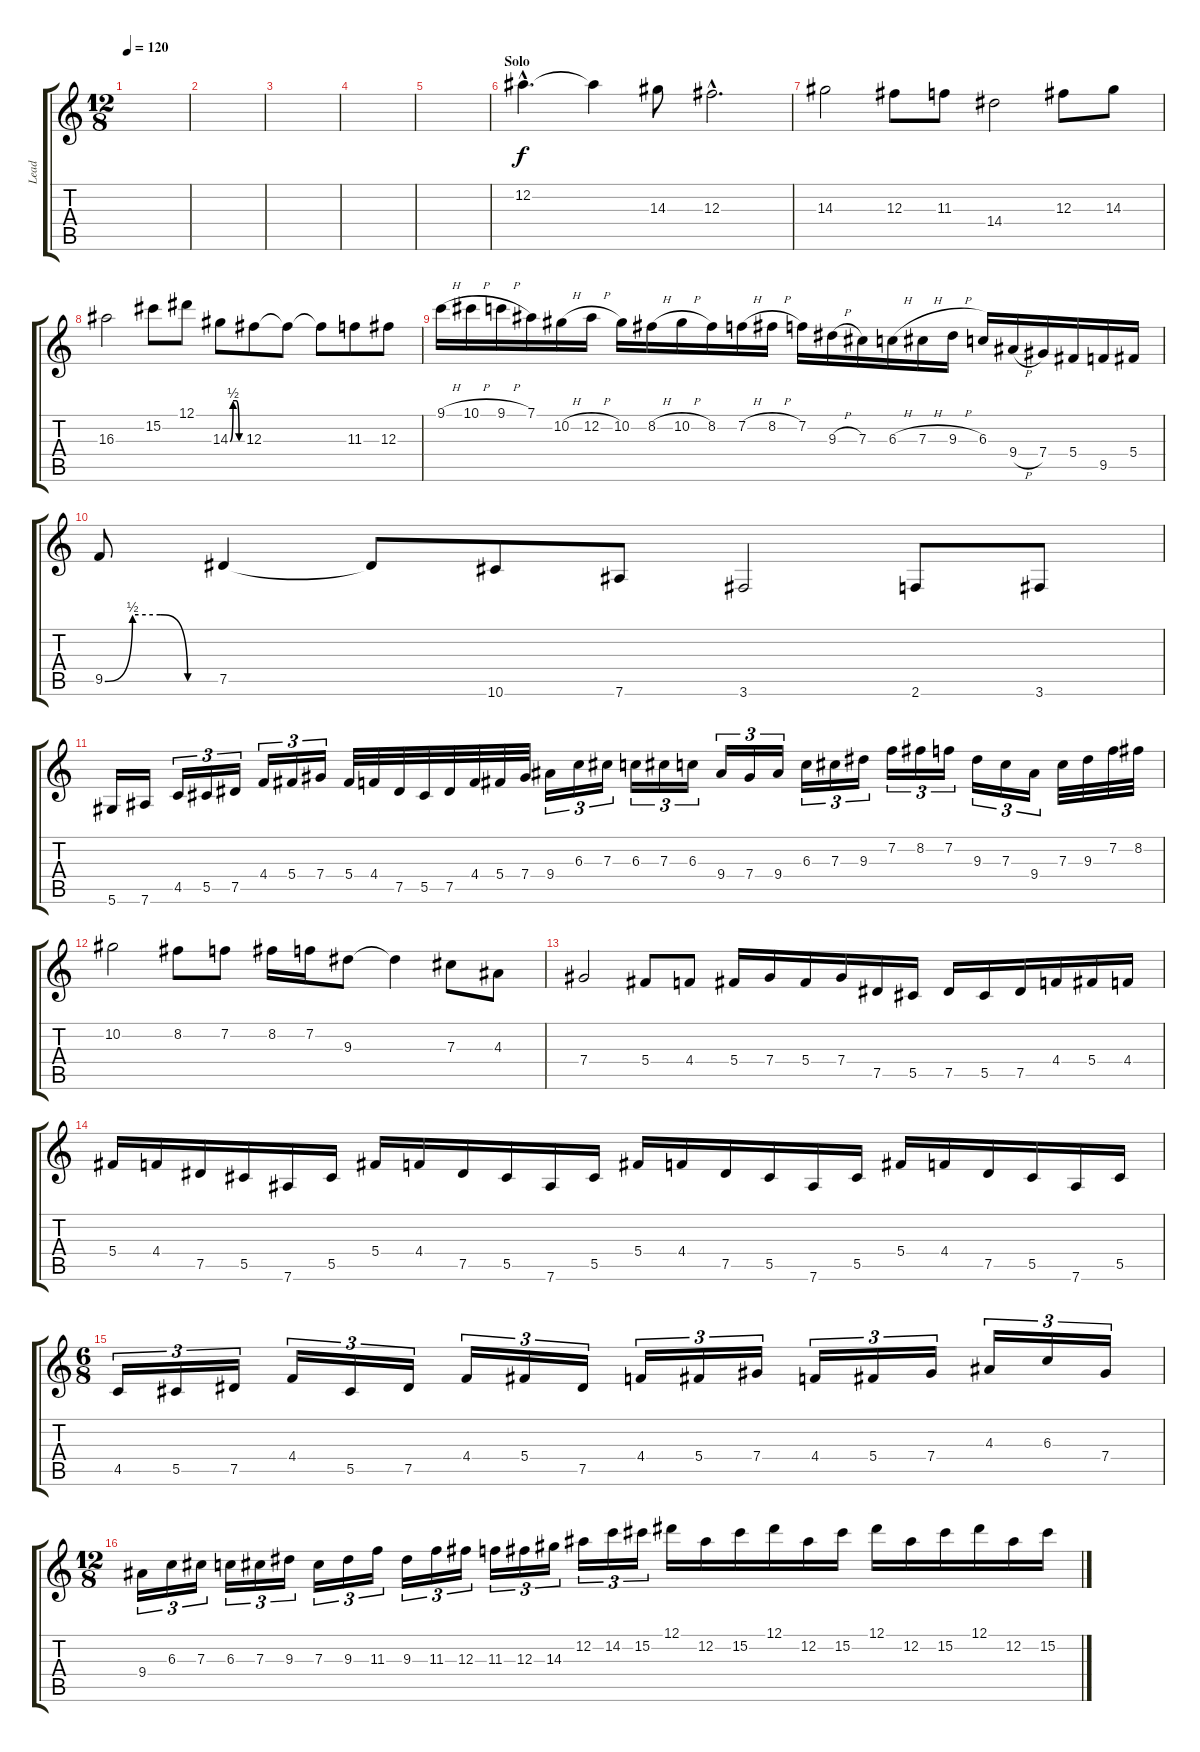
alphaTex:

\track ("Lead" "Lead") {instrument distortionguitar}
\staff {score tabs}
\tuning (Eb4 Bb3 Gb3 Db3 Ab2 Eb2) {hide}
\ts (12 8)
\tempo 120
\clef g2
\ks c
|
|
|
|
|
\section ("" "Solo")
12.2{hac}.4{d} 12.2{t}.4 14.3.8 12.3{hac}.2{d} |
14.3.2 12.3.8 11.3.8 14.4.2 12.3.8 14.3.8 |
16.3.2 15.2.8 12.1.8 14.3{be (custom 0 0 15 2 30 2 45 0 60 0)}.8 12.3.8 12.3{t}.8 12.3{t}.8 11.3.8 12.3.8 |
9.1{h}.16 10.1{h}.16 9.1{h}.16 7.1.16 10.2{h}.16 12.2{h}.16 10.2.16 8.2{h}.16 10.2{h}.16 8.2.16 7.2{h}.16 8.2{h}.16 7.2.16 9.3{h}.16 7.3.16 6.3{h}.16 7.3{h}.16 9.3{h}.16 6.3.16 9.4{h}.16 7.4.16 5.4.16 9.5.16 5.4.16 |
9.5{be (custom 0 0 15 2 30 2 45 0 60 0)}.8 7.5.4 7.5{t}.8 10.6.8 7.6.8 3.6.2 2.6.8 3.6.8 |
5.6.16 7.6.16 4.5.16{tu (3 2)} 5.5.16{tu (3 2)} 7.5.16{tu (3 2)} 4.4.16{tu (3 2)} 5.4.16{tu (3 2)} 7.4.16{tu (3 2)} 5.4.32 4.4.32 7.5.32 5.5.32 7.5.32 4.4.32 5.4.32 7.4.32 9.4.16{tu (3 2)} 6.3.16{tu (3 2)} 7.3.16{tu (3 2)} 6.3.16{tu (3 2)} 7.3.16{tu (3 2)} 6.3.16{tu (3 2)} 9.4.16{tu (3 2)} 7.4.16{tu (3 2)} 9.4.16{tu (3 2)} 6.3.16{tu (3 2)} 7.3.16{tu (3 2)} 9.3.16{tu (3 2)} 7.2.16{tu (3 2)} 8.2.16{tu (3 2)} 7.2.16{tu (3 2)} 9.3.16{tu (3 2)} 7.3.16{tu (3 2)} 9.4.16{tu (3 2)} 7.3.32 9.3.32 7.2.32 8.2.32 |
10.2.2 8.2.8 7.2.8 8.2.16 7.2.16 9.3.8 9.3{t}.4 7.3.8 4.3.8 |
7.4.2 5.4.8 4.4.8 5.4.16 7.4.16 5.4.16 7.4.16 7.5.16 5.5.16 7.5.16 5.5.16 7.5.16 4.4.16 5.4.16 4.4.16 |
5.4.16 4.4.16 7.5.16 5.5.16 7.6.16 5.5.16 5.4.16 4.4.16 7.5.16 5.5.16 7.6.16 5.5.16 5.4.16 4.4.16 7.5.16 5.5.16 7.6.16 5.5.16 5.4.16 4.4.16 7.5.16 5.5.16 7.6.16 5.5.16 |
\ts (6 8)
4.5.16{tu (3 2)} 5.5.16{tu (3 2)} 7.5.16{tu (3 2)} 4.4.16{tu (3 2)} 5.5.16{tu (3 2)} 7.5.16{tu (3 2)} 4.4.16{tu (3 2)} 5.4.16{tu (3 2)} 7.5.16{tu (3 2)} 4.4.16{tu (3 2)} 5.4.16{tu (3 2)} 7.4.16{tu (3 2)} 4.4.16{tu (3 2)} 5.4.16{tu (3 2)} 7.4.16{tu (3 2)} 4.3.16{tu (3 2)} 6.3.16{tu (3 2)} 7.4.16{tu (3 2)} |
\ts (12 8)
9.4.16{tu (3 2)} 6.3.16{tu (3 2)} 7.3.16{tu (3 2)} 6.3.16{tu (3 2)} 7.3.16{tu (3 2)} 9.3.16{tu (3 2)} 7.3.16{tu (3 2)} 9.3.16{tu (3 2)} 11.3.16{tu (3 2)} 9.3.16{tu (3 2)} 11.3.16{tu (3 2)} 12.3.16{tu (3 2)} 11.3.16{tu (3 2)} 12.3.16{tu (3 2)} 14.3.16{tu (3 2)} 12.2.16{tu (3 2)} 14.2.16{tu (3 2)} 15.2.16{tu (3 2)} 12.1.16 12.2.16 15.2.16 12.1.16 12.2.16 15.2.16 12.1.16 12.2.16 15.2.16 12.1.16 12.2.16 15.2.16
